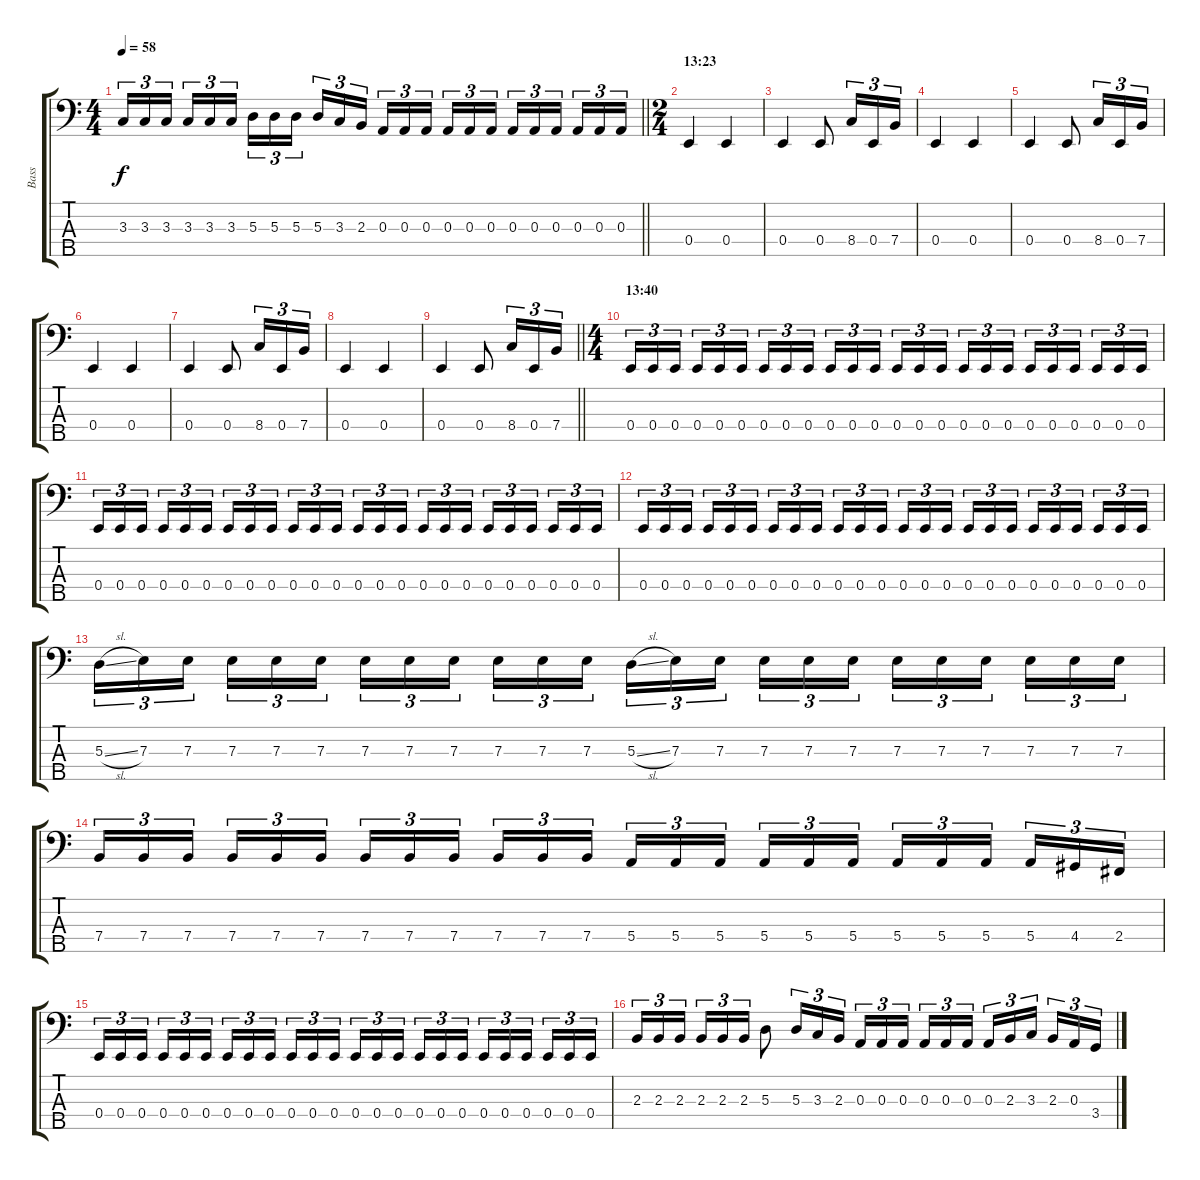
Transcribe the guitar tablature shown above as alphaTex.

\track ("Bass" "Bass") {instrument electricbassfinger}
\staff {score tabs}
\tuning (G2 D2 A1 E1 B0) {hide}
\ts (4 4)
\tempo 58
\clef f4
\barLineRight lightlight
\ks c
3.3.16{tu (3 2) dy f} 3.3.16{tu (3 2)} 3.3.16{tu (3 2) beam splitsecondary} 3.3.16{tu (3 2)} 3.3.16{tu (3 2)} 3.3.16{tu (3 2)} 5.3.16{tu (3 2)} 5.3.16{tu (3 2)} 5.3.16{tu (3 2) beam splitsecondary} 5.3.16{tu (3 2)} 3.3.16{tu (3 2)} 2.3.16{tu (3 2)} 0.3.16{tu (3 2)} 0.3.16{tu (3 2)} 0.3.16{tu (3 2) beam splitsecondary} 0.3.16{tu (3 2)} 0.3.16{tu (3 2)} 0.3.16{tu (3 2)} 0.3.16{tu (3 2)} 0.3.16{tu (3 2)} 0.3.16{tu (3 2) beam splitsecondary} 0.3.16{tu (3 2)} 0.3.16{tu (3 2)} 0.3.16{tu (3 2)} |
\ts (2 4)
\section ("" "13:23")
0.4.4 0.4.4 |
0.4.4 0.4.8 8.4.16{tu (3 2)} 0.4.16{tu (3 2)} 7.4.16{tu (3 2)} |
0.4.4 0.4.4 |
0.4.4 0.4.8 8.4.16{tu (3 2)} 0.4.16{tu (3 2)} 7.4.16{tu (3 2)} |
0.4.4 0.4.4 |
0.4.4 0.4.8 8.4.16{tu (3 2)} 0.4.16{tu (3 2)} 7.4.16{tu (3 2)} |
0.4.4 0.4.4 |
\barLineRight lightlight
0.4.4 0.4.8 8.4.16{tu (3 2)} 0.4.16{tu (3 2)} 7.4.16{tu (3 2)} |
\ts (4 4)
\section ("" "13:40")
0.4.16{tu (3 2)} 0.4.16{tu (3 2)} 0.4.16{tu (3 2) beam splitsecondary} 0.4.16{tu (3 2)} 0.4.16{tu (3 2)} 0.4.16{tu (3 2)} 0.4.16{tu (3 2)} 0.4.16{tu (3 2)} 0.4.16{tu (3 2) beam splitsecondary} 0.4.16{tu (3 2)} 0.4.16{tu (3 2)} 0.4.16{tu (3 2)} 0.4.16{tu (3 2)} 0.4.16{tu (3 2)} 0.4.16{tu (3 2) beam splitsecondary} 0.4.16{tu (3 2)} 0.4.16{tu (3 2)} 0.4.16{tu (3 2)} 0.4.16{tu (3 2)} 0.4.16{tu (3 2)} 0.4.16{tu (3 2) beam splitsecondary} 0.4.16{tu (3 2)} 0.4.16{tu (3 2)} 0.4.16{tu (3 2)} |
0.4.16{tu (3 2)} 0.4.16{tu (3 2)} 0.4.16{tu (3 2) beam splitsecondary} 0.4.16{tu (3 2)} 0.4.16{tu (3 2)} 0.4.16{tu (3 2)} 0.4.16{tu (3 2)} 0.4.16{tu (3 2)} 0.4.16{tu (3 2) beam splitsecondary} 0.4.16{tu (3 2)} 0.4.16{tu (3 2)} 0.4.16{tu (3 2)} 0.4.16{tu (3 2)} 0.4.16{tu (3 2)} 0.4.16{tu (3 2) beam splitsecondary} 0.4.16{tu (3 2)} 0.4.16{tu (3 2)} 0.4.16{tu (3 2)} 0.4.16{tu (3 2)} 0.4.16{tu (3 2)} 0.4.16{tu (3 2) beam splitsecondary} 0.4.16{tu (3 2)} 0.4.16{tu (3 2)} 0.4.16{tu (3 2)} |
0.4.16{tu (3 2)} 0.4.16{tu (3 2)} 0.4.16{tu (3 2) beam splitsecondary} 0.4.16{tu (3 2)} 0.4.16{tu (3 2)} 0.4.16{tu (3 2)} 0.4.16{tu (3 2)} 0.4.16{tu (3 2)} 0.4.16{tu (3 2) beam splitsecondary} 0.4.16{tu (3 2)} 0.4.16{tu (3 2)} 0.4.16{tu (3 2)} 0.4.16{tu (3 2)} 0.4.16{tu (3 2)} 0.4.16{tu (3 2) beam splitsecondary} 0.4.16{tu (3 2)} 0.4.16{tu (3 2)} 0.4.16{tu (3 2)} 0.4.16{tu (3 2)} 0.4.16{tu (3 2)} 0.4.16{tu (3 2) beam splitsecondary} 0.4.16{tu (3 2)} 0.4.16{tu (3 2)} 0.4.16{tu (3 2)} |
5.3{sl}.16{tu (3 2)} 7.3.16{tu (3 2)} 7.3.16{tu (3 2) beam splitsecondary} 7.3.16{tu (3 2)} 7.3.16{tu (3 2)} 7.3.16{tu (3 2)} 7.3.16{tu (3 2)} 7.3.16{tu (3 2)} 7.3.16{tu (3 2) beam splitsecondary} 7.3.16{tu (3 2)} 7.3.16{tu (3 2)} 7.3.16{tu (3 2)} 5.3{sl}.16{tu (3 2)} 7.3.16{tu (3 2)} 7.3.16{tu (3 2) beam splitsecondary} 7.3.16{tu (3 2)} 7.3.16{tu (3 2)} 7.3.16{tu (3 2)} 7.3.16{tu (3 2)} 7.3.16{tu (3 2)} 7.3.16{tu (3 2) beam splitsecondary} 7.3.16{tu (3 2)} 7.3.16{tu (3 2)} 7.3.16{tu (3 2)} |
7.4.16{tu (3 2)} 7.4.16{tu (3 2)} 7.4.16{tu (3 2) beam splitsecondary} 7.4.16{tu (3 2)} 7.4.16{tu (3 2)} 7.4.16{tu (3 2)} 7.4.16{tu (3 2)} 7.4.16{tu (3 2)} 7.4.16{tu (3 2) beam splitsecondary} 7.4.16{tu (3 2)} 7.4.16{tu (3 2)} 7.4.16{tu (3 2)} 5.4.16{tu (3 2)} 5.4.16{tu (3 2)} 5.4.16{tu (3 2) beam splitsecondary} 5.4.16{tu (3 2)} 5.4.16{tu (3 2)} 5.4.16{tu (3 2)} 5.4.16{tu (3 2)} 5.4.16{tu (3 2)} 5.4.16{tu (3 2) beam splitsecondary} 5.4.16{tu (3 2)} 4.4.16{tu (3 2)} 2.4.16{tu (3 2)} |
0.4.16{tu (3 2)} 0.4.16{tu (3 2)} 0.4.16{tu (3 2) beam splitsecondary} 0.4.16{tu (3 2)} 0.4.16{tu (3 2)} 0.4.16{tu (3 2)} 0.4.16{tu (3 2)} 0.4.16{tu (3 2)} 0.4.16{tu (3 2) beam splitsecondary} 0.4.16{tu (3 2)} 0.4.16{tu (3 2)} 0.4.16{tu (3 2)} 0.4.16{tu (3 2)} 0.4.16{tu (3 2)} 0.4.16{tu (3 2) beam splitsecondary} 0.4.16{tu (3 2)} 0.4.16{tu (3 2)} 0.4.16{tu (3 2)} 0.4.16{tu (3 2)} 0.4.16{tu (3 2)} 0.4.16{tu (3 2) beam splitsecondary} 0.4.16{tu (3 2)} 0.4.16{tu (3 2)} 0.4.16{tu (3 2)} |
2.3.16{tu (3 2)} 2.3.16{tu (3 2)} 2.3.16{tu (3 2) beam splitsecondary} 2.3.16{tu (3 2)} 2.3.16{tu (3 2)} 2.3.16{tu (3 2)} 5.3.8 5.3.16{tu (3 2)} 3.3.16{tu (3 2)} 2.3.16{tu (3 2)} 0.3.16{tu (3 2)} 0.3.16{tu (3 2)} 0.3.16{tu (3 2) beam splitsecondary} 0.3.16{tu (3 2)} 0.3.16{tu (3 2)} 0.3.16{tu (3 2)} 0.3.16{tu (3 2)} 2.3.16{tu (3 2)} 3.3.16{tu (3 2) beam splitsecondary} 2.3.16{tu (3 2)} 0.3.16{tu (3 2)} 3.4.16{tu (3 2)}
